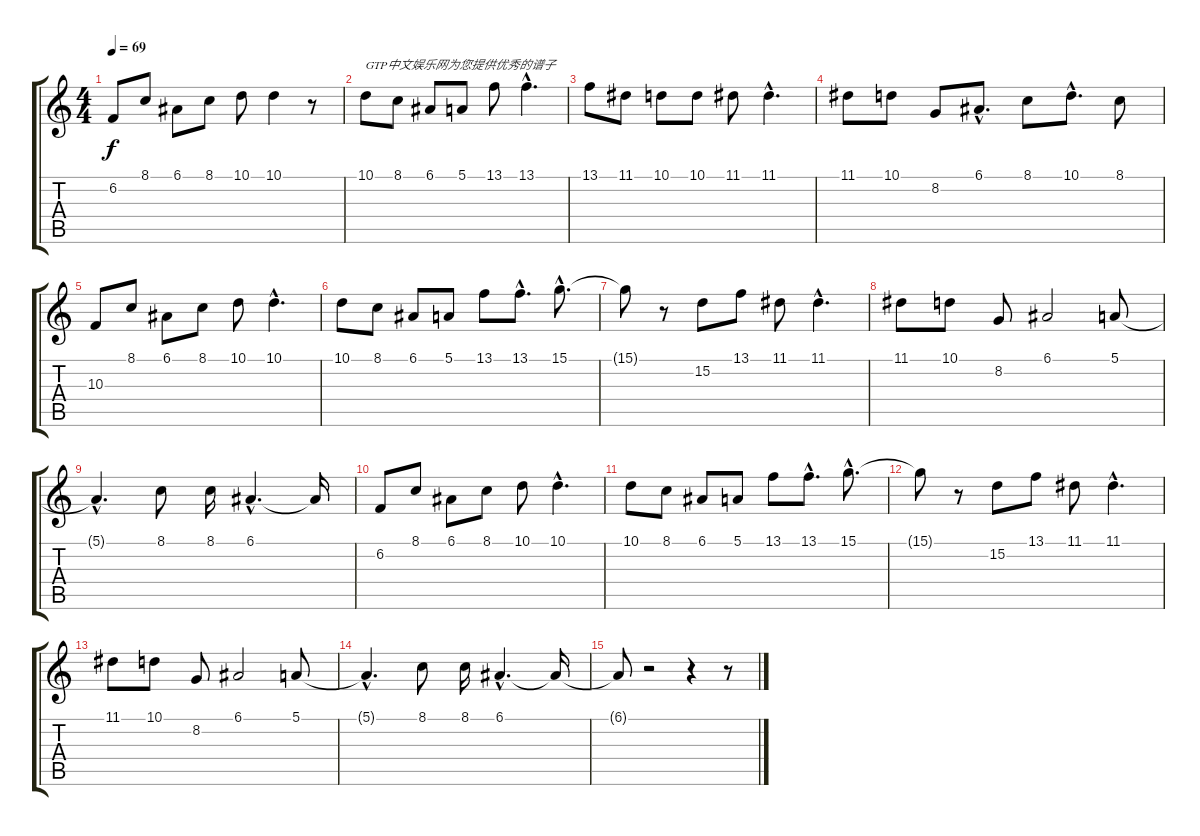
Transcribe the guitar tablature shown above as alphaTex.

\track "" {instrument lead1square}
\staff {score tabs}
\tuning (E4 B3 G3 D3 A2 E2) {hide}
\ts (4 4)
\tempo 69
\clef g2
\ks c
6.2.8{dy f instrument lead1square} 8.1.8 6.1.8 8.1.8 10.1.8 10.1.4 r.8 |
10.1.8{txt "GTP中文娱乐网为您提供优秀的谱子"} 8.1.8 6.1.8 5.1.8 13.1.8 13.1{hac}.4{d} |
13.1.8 11.1.8 10.1.8 10.1.8 11.1.8 11.1{hac}.4{d} |
11.1.8 10.1.8 8.2.8 6.1{hac}.8{d} 8.1.8 10.1{hac}.8{d} 8.1.8 |
10.3.8 8.1.8 6.1.8 8.1.8 10.1.8 10.1{hac}.4{d} |
10.1.8 8.1.8 6.1.8 5.1.8 13.1.8 13.1{hac}.8{d} 15.1{hac}.8{d} |
15.1{t}.8 r.8 15.2.8 13.1.8 11.1.8 11.1{hac}.4{d} |
11.1.8 10.1.8 8.2.8 6.1.2 5.1.8 |
5.1{hac t}.4{d} 8.1.8 8.1.16 6.1{hac}.4{d} 6.1{t}.16 |
6.2.8 8.1.8 6.1.8 8.1.8 10.1.8 10.1{hac}.4{d} |
10.1.8 8.1.8 6.1.8 5.1.8 13.1.8 13.1{hac}.8{d} 15.1{hac}.8{d} |
15.1{t}.8 r.8 15.2.8 13.1.8 11.1.8 11.1{hac}.4{d} |
11.1.8 10.1.8 8.2.8 6.1.2 5.1.8 |
5.1{hac t}.4{d} 8.1.8 8.1.16 6.1{hac}.4{d} 6.1{t}.16 |
6.1{t}.8 r.2 r.4 r.8
